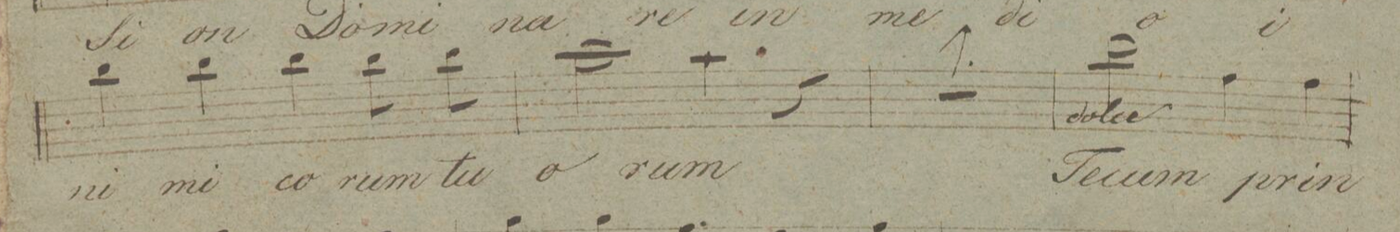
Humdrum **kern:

**kern	**text	**dynam
*I"Alto.	*	*
*clefC3	*	*
*k[]	*	*
*met(c|)	*	*
*M2/2	*	*
4cc\	-ni-	.
4cc\	-mi-	.
4cc\	-co-	.
8cc\	-rum	.
8cc\	tu-	.
=24	=24	=24
2b\	-o-	.
4b\	-rum	.
4r	.	.
=25	=25	=25
1r	.	.
=26	=26	=26
2cc\	Te-	.
4g\	-cum	.
4g\	prin-	.
=27	=27	=27
*-	*-	*-
